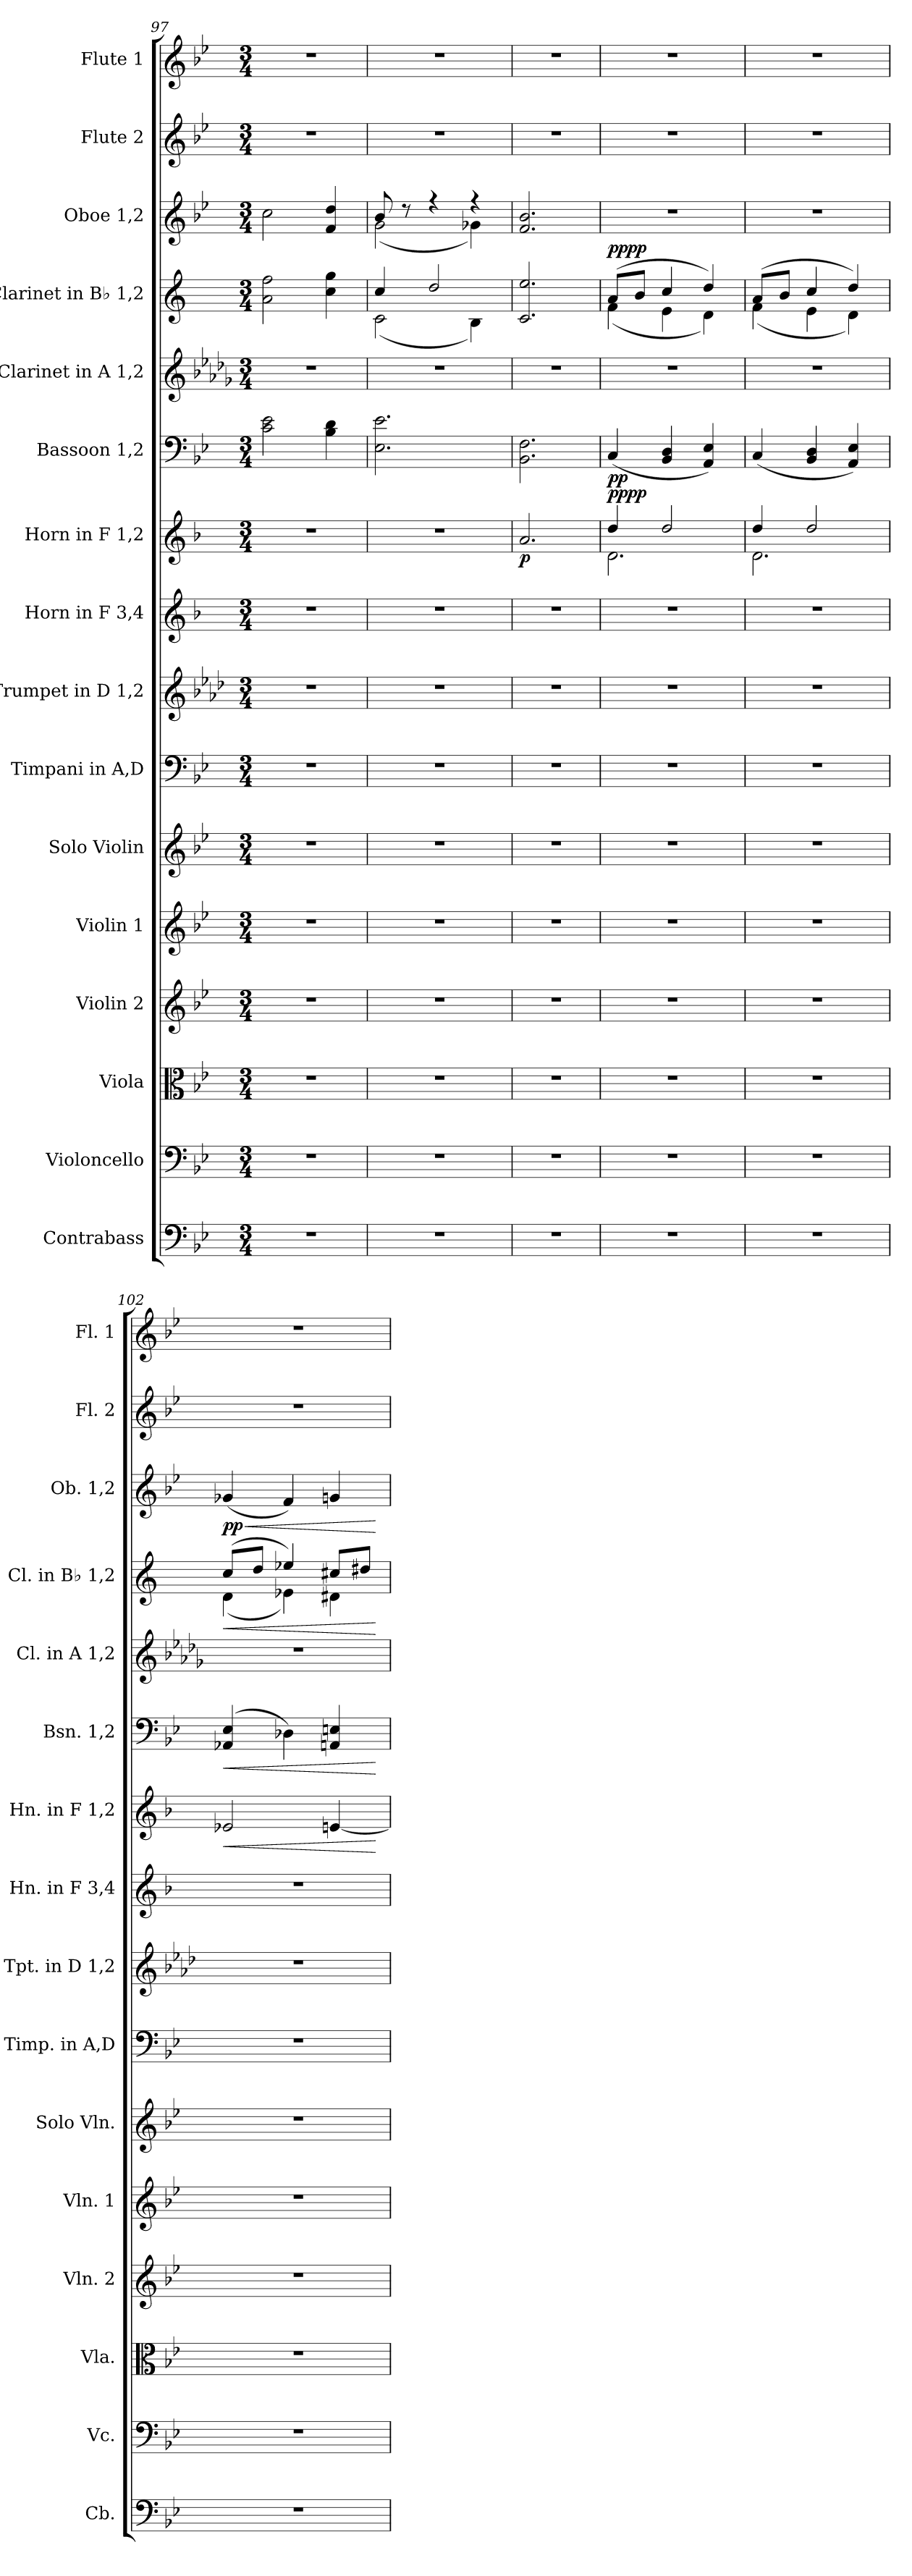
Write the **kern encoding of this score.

**kern	**kern	**kern	**kern	**kern	**kern	**kern	**kern	**kern	**kern	**dynam	**kern	**dynam	**kern	**kern	**dynam	**kern	**dynam	**kern	**kern
*part16	*part15	*part14	*part13	*part12	*part11	*part10	*part9	*part8	*part7	*part7	*part6	*part6	*part5	*part4	*part4	*part3	*part3	*part2	*part1
*staff16	*staff15	*staff14	*staff13	*staff12	*staff11	*staff10	*staff9	*staff8	*staff7	*staff7	*staff6	*staff6	*staff5	*staff4	*staff4	*staff3	*staff3	*staff2	*staff1
*I"Contrabass	*I"Violoncello	*I"Viola	*I"Violin 2	*I"Violin 1	*I"Solo Violin	*I"Timpani in A,D	*I"Trumpet in D 1,2	*I"Horn in F 3,4	*I"Horn in F 1,2	*	*I"Bassoon 1,2	*	*I"Clarinet in A 1,2	*I"Clarinet in B♭ 1,2	*	*I"Oboe 1,2	*	*I"Flute 2	*I"Flute 1
*I'Cb.	*I'Vc.	*I'Vla.	*I'Vln. 2	*I'Vln. 1	*I'Solo Vln.	*I'Timp. in A,D	*I'Tpt. in D 1,2	*I'Hn. in F 3,4	*I'Hn. in F 1,2	*	*I'Bsn. 1,2	*	*I'Cl. in A 1,2	*I'Cl. in B♭ 1,2	*	*I'Ob. 1,2	*	*I'Fl. 2	*I'Fl. 1
*clefF4	*clefF4	*clefC3	*clefG2	*clefG2	*clefG2	*clefF4	*clefG2	*clefG2	*clefG2	*	*clefF4	*	*clefG2	*clefG2	*	*clefG2	*	*clefG2	*clefG2
*ITrd7c12	*	*	*	*	*	*	*ITrd-1c-2	*ITrd4c7	*ITrd4c7	*	*	*	*ITrd2c3	*ITrd1c2	*	*	*	*	*
*k[b-e-]	*k[b-e-]	*k[b-e-]	*k[b-e-]	*k[b-e-]	*k[b-e-]	*k[b-e-]	*k[b-e-]	*k[b-e-]	*k[b-e-]	*	*k[b-e-]	*	*k[b-e-]	*k[b-e-]	*	*k[b-e-]	*	*k[b-e-]	*k[b-e-]
*M3/4	*M3/4	*M3/4	*M3/4	*M3/4	*M3/4	*M3/4	*M3/4	*M3/4	*M3/4	*	*M3/4	*	*M3/4	*M3/4	*	*M3/4	*	*M3/4	*M3/4
=97	=97	=97	=97	=97	=97	=97	=97	=97	=97	=97	=97	=97	=97	=97	=97	=97	=97	=97	=97
2.r	2.r	2.r	2.r	2.r	2.r	2.r	2.r	2.r	2.r	.	2c\ 2e-\	.	2.r	2g\ 2ee-\	.	2cc\	.	2.r	2.r
.	.	.	.	.	.	.	.	.	.	.	4B-\ 4d\	.	.	4b-\ 4ff\	.	4f/ 4dd/	.	.	.
=98	=98	=98	=98	=98	=98	=98	=98	=98	=98	=98	=98	=98	=98	=98	=98	=98	=98	=98	=98
*	*	*	*	*	*	*	*	*	*	*	*	*	*	*^	*	*^	*	*	*
2.r	2.r	2.r	2.r	2.r	2.r	2.r	2.r	2.r	2.r	.	2.E-\ 2.e-\	.	2.r	4b-/	(<2B-\	.	8b-/	(<2g\	.	2.r	2.r
.	.	.	.	.	.	.	.	.	.	.	.	.	.	.	.	.	8r	.	.	.	.
.	.	.	.	.	.	.	.	.	.	.	.	.	.	2cc/	.	.	4r	.	.	.	.
.	.	.	.	.	.	.	.	.	.	.	.	.	.	.	4A\)	.	4r	4g-X\)	.	.	.
=99	=99	=99	=99	=99	=99	=99	=99	=99	=99	=99	=99	=99	=99	=99	=99	=99	=99	=99	=99	=99	=99
!	!	!	!	!	!	!	!	!	!	!LO:DY:b	!	!	!	!	!	!	!	!	!	!	!
*	*	*	*	*	*	*	*	*	*	*	*	*	*	*v	*v	*	*	*	*	*	*
*	*	*	*	*	*	*	*	*	*	*	*	*	*	*	*	*v	*v	*	*	*
2.r	2.r	2.r	2.r	2.r	2.r	2.r	2.r	2.r	2.d/	p	2.BB-\ 2.F\	.	2.r	2.B-/ 2.dd/	.	2.f/ 2.b-/	.	2.r	2.r
=100	=100	=100	=100	=100	=100	=100	=100	=100	=100	=100	=100	=100	=100	=100	=100	=100	=100	=100	=100
*	*	*	*	*	*	*	*	*	*	*	*	*	*	*	*	*	*	*	*MM65
*	*	*	*	*	*	*	*	*	*^	*	*	*	*	*^	*	*	*	*	*
!	!	!	!	!	!	!	!	!	!	!	!LO:DY:a	!	!	!	!	!	!	!	!	!	!
!	!	!	!	!	!	!	!	!	!	!	!LO:DY:n=1:b	!	!LO:DY:b	!	!	!	!LO:DY:a	!	!	!	!
!	!	!	!	!	!	!	!	!	!	!	!	!	!	!	!	!	!LO:DY:n=1:b	!	!	!	!
2.r	2.r	2.r	2.r	2.r	2.r	2.r	2.r	2.r	4g/	2.G\	pp pp	(<4C/	pp	2.r	(>8g/L	(<4e-\	pp pp	2.r	.	2.r	2.r
.	.	.	.	.	.	.	.	.	.	.	.	.	.	.	8a/J	.	.	.	.	.	.
.	.	.	.	.	.	.	.	.	2g/	.	.	4BB-/ 4D/	.	.	4b-/	4d\	.	.	.	.	.
.	.	.	.	.	.	.	.	.	.	.	.	4AA/ 4E-/)	.	.	4cc/)	4c\)	.	.	.	.	.
=101	=101	=101	=101	=101	=101	=101	=101	=101	=101	=101	=101	=101	=101	=101	=101	=101	=101	=101	=101	=101	=101
2.r	2.r	2.r	2.r	2.r	2.r	2.r	2.r	2.r	4g/	2.G\	.	(<4C/	.	2.r	(>8g/L	(<4e-\	.	2.r	.	2.r	2.r
.	.	.	.	.	.	.	.	.	.	.	.	.	.	.	8a/J	.	.	.	.	.	.
.	.	.	.	.	.	.	.	.	2g/	.	.	4BB-/ 4D/	.	.	4b-/	4d\	.	.	.	.	.
.	.	.	.	.	.	.	.	.	.	.	.	4AA/ 4E-/)	.	.	4cc/)	4c\)	.	.	.	.	.
*	*	*	*	*	*	*	*	*	*v	*v	*	*	*	*	*	*	*	*	*	*	*
=102	=102	=102	=102	=102	=102	=102	=102	=102	=102	=102	=102	=102	=102	=102	=102	=102	=102	=102	=102	=102
!	!	!	!	!	!	!	!	!	!	!LO:HP:b	!	!LO:HP:b	!	!	!	!LO:HP:b	!	!LO:HP:b	!	!
!	!	!	!	!	!	!	!	!	!	!	!	!	!	!	!	!	!	!LO:DY:n=1:b	!	!
2.r	2.r	2.r	2.r	2.r	2.r	2.r	2.r	2.r	2A-X/	<	(>4AA-X/ 4E-/	<	2.r	(>8b-/L	(<4c\	<	(<4g-X/	< pp	2.r	2.r
.	.	.	.	.	.	.	.	.	.	.	.	.	.	8cc/J	.	.	.	.	.	.
.	.	.	.	.	.	.	.	.	.	.	4D-X\)	.	.	4dd-X/)	4d-X\)	.	4f/)	.	.	.
.	.	.	.	.	.	.	.	.	[4An/	.	4AAn/ 4En/	.	.	8bn/L	4c#X\	.	4gn/	.	.	.
.	.	.	.	.	.	.	.	.	.	.	.	.	.	8cc#X/J	.	.	.	.	.	.
*	*	*	*	*	*	*	*	*	*	*	*	*	*	*v	*v	*	*	*	*	*
.	.	.	.	.	.	.	.	.	.	[	.	[	.	.	[	.	[	.	.
=	=	=	=	=	=	=	=	=	=	=	=	=	=	=	=	=	=	=	=
*-	*-	*-	*-	*-	*-	*-	*-	*-	*-	*-	*-	*-	*-	*-	*-	*-	*-	*-	*-
